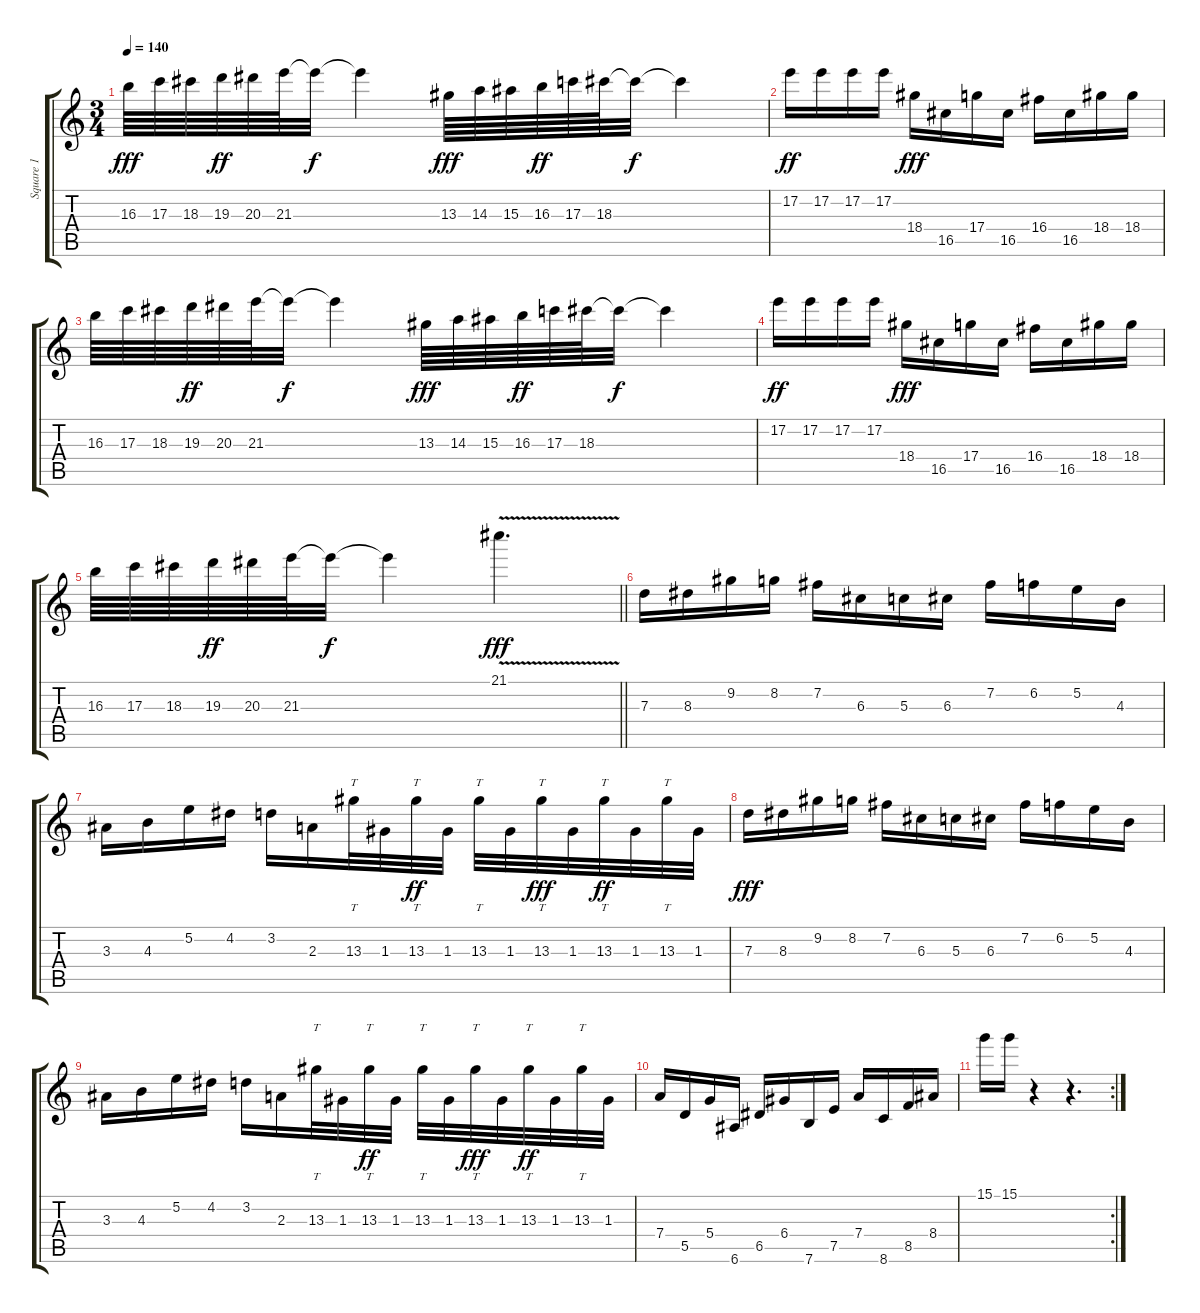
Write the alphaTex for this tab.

\track ("Square 1" "Square 1") {instrument electricguitarjazz}
\staff {score tabs}
\tuning (E4 B3 G3 D3 A2 E2) {hide}
\ts (3 4)
\tempo 140
\clef g2
\ks c
16.3.64{dy fff} 17.3.64 18.3.64 19.3.64{dy ff} 20.3.64 21.3.64 21.3{t}.32{dy f} 21.3{t}.4 13.3.64{dy fff} 14.3.64 15.3.64 16.3.64{dy ff} 17.3.64 18.3.64 18.3{t}.32{dy f} 18.3{t}.4 |
17.2.16{dy ff} 17.2.16 17.2.16 17.2.16 18.4.16{dy fff} 16.5.16 17.4.16 16.5.16 16.4.16 16.5.16 18.4.16 18.4.16 |
16.3.64 17.3.64 18.3.64 19.3.64{dy ff} 20.3.64 21.3.64 21.3{t}.32{dy f} 21.3{t}.4 13.3.64{dy fff} 14.3.64 15.3.64 16.3.64{dy ff} 17.3.64 18.3.64 18.3{t}.32{dy f} 18.3{t}.4 |
17.2.16{dy ff} 17.2.16 17.2.16 17.2.16 18.4.16{dy fff} 16.5.16 17.4.16 16.5.16 16.4.16 16.5.16 18.4.16 18.4.16 |
\barLineRight lightlight
16.3.64 17.3.64 18.3.64 19.3.64{dy ff} 20.3.64 21.3.64 21.3{t}.32{dy f} 21.3{t}.4 21.1{v}.4{d dy fff} |
7.3.16 8.3.16 9.2.16 8.2.16 7.2.16 6.3.16 5.3.16 6.3.16 7.2.16 6.2.16 5.2.16 4.3.16 |
3.3.16 4.3.16 5.2.16 4.2.16 3.2.16 2.3.16 13.3.32{tt} 1.3.32 13.3.32{tt dy ff} 1.3.32 13.3.32{tt} 1.3.32 13.3.32{tt dy fff} 1.3.32 13.3.32{tt dy ff} 1.3.32 13.3.32{tt} 1.3.32 |
7.3.16{dy fff} 8.3.16 9.2.16 8.2.16 7.2.16 6.3.16 5.3.16 6.3.16 7.2.16 6.2.16 5.2.16 4.3.16 |
3.3.16 4.3.16 5.2.16 4.2.16 3.2.16 2.3.16 13.3.32{tt} 1.3.32 13.3.32{tt dy ff} 1.3.32 13.3.32{tt} 1.3.32 13.3.32{tt dy fff} 1.3.32 13.3.32{tt dy ff} 1.3.32 13.3.32{tt} 1.3.32 |
7.4.16 5.5.16 5.4.16 6.6.16 6.5.16 6.4.16 7.6.16 7.5.16 7.4.16 8.6.16 8.5.16 8.4.16 |
\rc 2
15.1.16 15.1.16 r.4 r.4{d}
